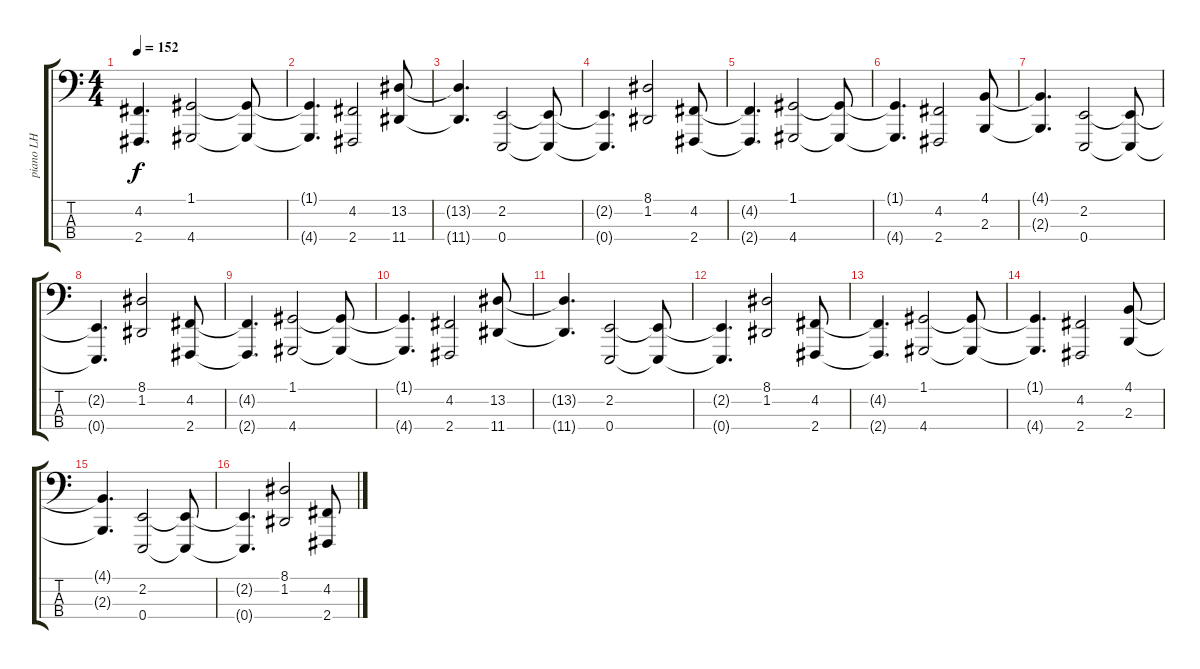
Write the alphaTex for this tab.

\track ("piano LH" "piano LH") {instrument acousticgrandpiano}
\staff {score tabs}
\tuning (G2 D2 A1 E1) {hide}
\ts (4 4)
\tempo 152
\clef f4
\ks c
(4.2{t} 2.4{t}).4{d dy f} (1.1 4.4).2 (1.1{t} 4.4{t}).8 |
(1.1{t} 4.4{t}).4{d} (4.2 2.4).2 (13.2 11.4).8 |
(13.2{t} 11.4{t}).4{d} (2.2 0.4).2 (2.2{t} 0.4{t}).8 |
(2.2{t} 0.4{t}).4{d} (8.1 1.2).2 (4.2 2.4).8 |
(4.2{t} 2.4{t}).4{d} (1.1 4.4).2 (1.1{t} 4.4{t}).8 |
(1.1{t} 4.4{t}).4{d} (4.2 2.4).2 (4.1 2.3).8 |
(4.1{t} 2.3{t}).4{d} (2.2 0.4).2 (2.2{t} 0.4{t}).8 |
(2.2{t} 0.4{t}).4{d} (8.1 1.2).2 (4.2 2.4).8 |
(4.2{t} 2.4{t}).4{d} (1.1 4.4).2 (1.1{t} 4.4{t}).8 |
(1.1{t} 4.4{t}).4{d} (4.2 2.4).2 (13.2 11.4).8 |
(13.2{t} 11.4{t}).4{d} (2.2 0.4).2 (2.2{t} 0.4{t}).8 |
(2.2{t} 0.4{t}).4{d} (8.1 1.2).2 (4.2 2.4).8 |
(4.2{t} 2.4{t}).4{d} (1.1 4.4).2 (1.1{t} 4.4{t}).8 |
(1.1{t} 4.4{t}).4{d} (4.2 2.4).2 (4.1 2.3).8 |
(4.1{t} 2.3{t}).4{d} (2.2 0.4).2 (2.2{t} 0.4{t}).8 |
(2.2{t} 0.4{t}).4{d} (8.1 1.2).2 (4.2 2.4).8
